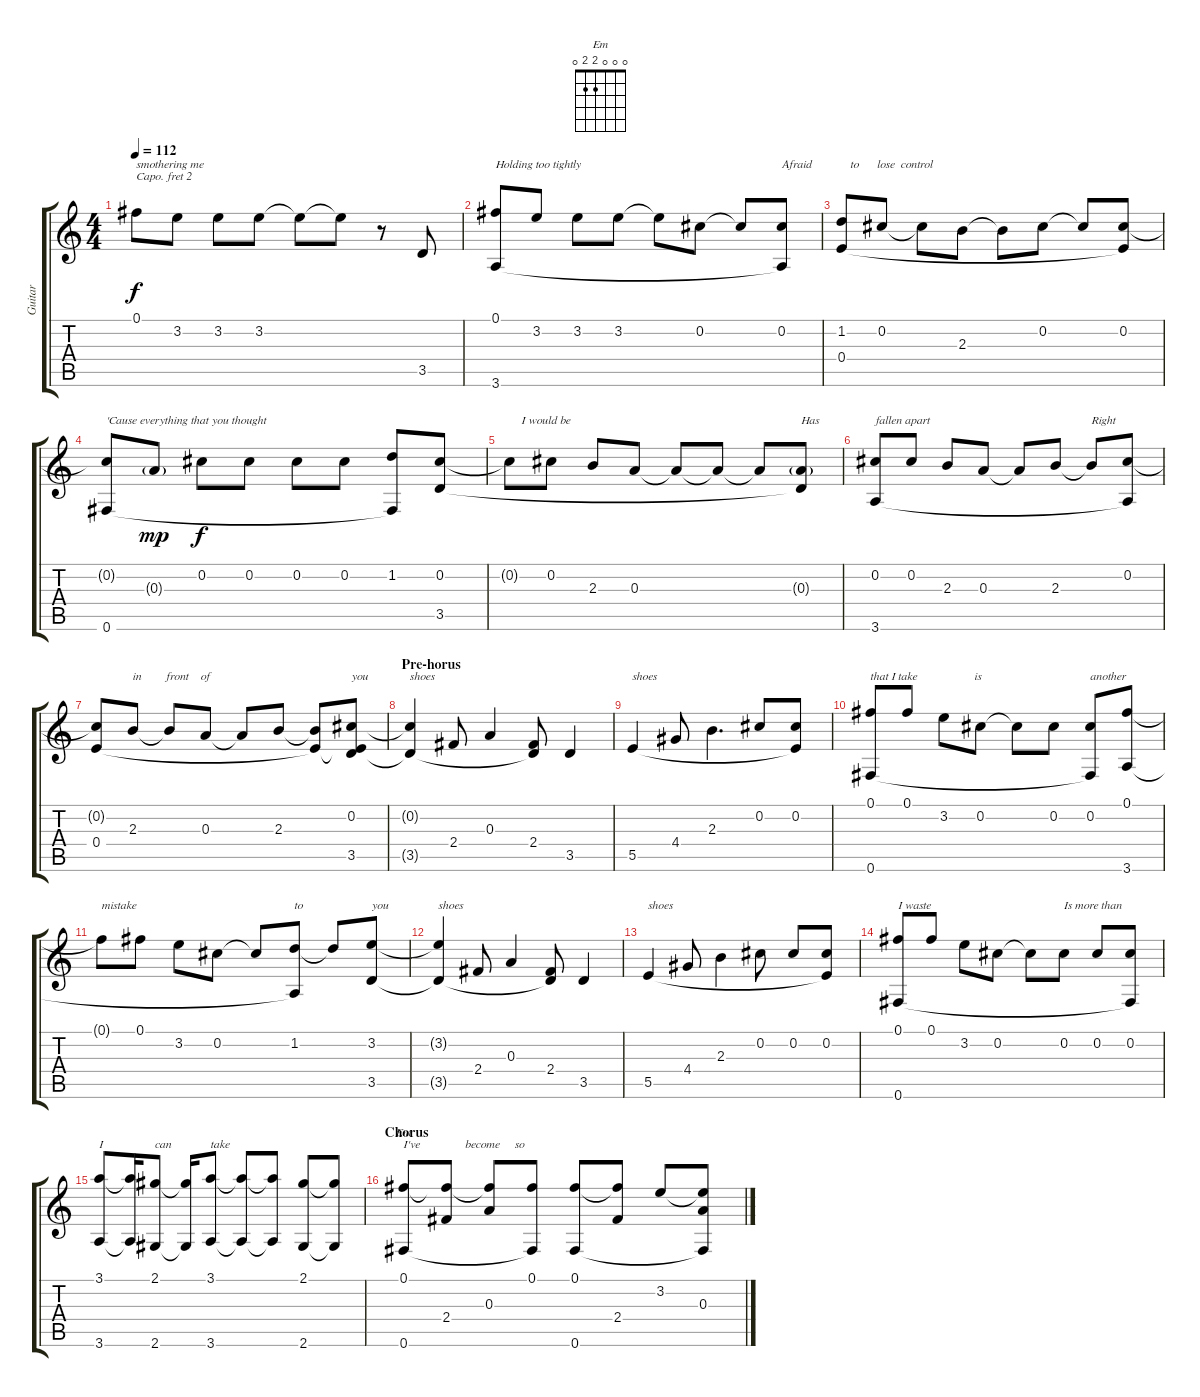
\track ("Guitar" "Guitar") {instrument acousticguitarsteel}
\staff {score tabs}
\capo 2
\tuning (E4 B3 G3 D3 A2 E2) {hide}
\chord ("Em" 0 0 0 2 2 0)
\ts (4 4)
\tempo 112
\clef g2
\ks c
0.1{t}.8{txt "smothering me" dy f} 3.2.8 3.2.8 3.2.8 3.2{t}.8 3.2{t}.8 r.8 3.5{t}.8 |
(0.1 3.6).8{txt "Holding too tightly"} 3.2.8 3.2.8 3.2.8 3.2{t}.8 0.2.8 0.2{t}.8 (0.2 3.6{t}).8{txt "Afraid"} |
(1.2 0.4).8{txt "   to      lose  control"} 0.2.8 0.2{t}.8 2.3.8 2.3{t}.8 0.2.8 0.2{t}.8 (0.2 0.4{t}).8 |
(0.2{t} 0.6).8{txt "'Cause everything that you thought"} 0.3{g}.8{dy mp} 0.2.8{dy f} 0.2.8 0.2.8 0.2.8 (1.2 0.6{t}).8 (0.2 3.5).8 |
0.2{t}.8{txt "    I would be"} 0.2.8 2.3.8 0.3.8 0.3{t}.8 0.3{t}.8 0.3{t}.8 (0.3{g} 3.5{t}).8{txt "Has"} |
(0.2 3.6).8{txt "fallen apart"} 0.2.8 2.3.8 0.3.8 0.3{t}.8 2.3.8 2.3{t}.8{txt "Right"} (0.2 3.6{t}).8 |
(0.2{t} 0.4).8 2.3.8{txt "in        front    of"} 2.3{t}.8 0.3.8 0.3{t}.8 2.3.8 (2.3{t} 0.4{t}).8 (0.2 0.4{t} 3.5).8{txt "you"} |
\section ("" "Pre-horus")
(0.2{t} 3.5{t}).4{txt "shoes"} 2.4.8 0.3.4 (2.4 3.5{t}).8 3.5.4 |
5.5.4{txt "shoes"} 4.4.8 2.3.4{d} 0.2.8 (0.2 5.5{t}).8 |
(0.1 0.6).8{txt "that I take                   is"} 0.1.8 3.2.8 0.2.8 0.2{t}.8 0.2.8 (0.2 0.6{t}).8{txt "another"} (0.1 3.6).8 |
0.1{t}.8{txt "mistake"} 0.1.8 3.2.8 0.2.8 0.2{t}.8 (1.2 3.6{t}).8{txt "to"} 1.2{t}.8 (3.2 3.5).8{txt "you"} |
(3.2{t} 3.5{t}).4{txt "shoes"} 2.4.8 0.3.4 (2.4 3.5{t}).8 3.5.4 |
5.5.4{txt "shoes"} 4.4.8 2.3.4 0.2.8 0.2.8 (0.2 5.5{t}).8 |
(0.1 0.6).8{txt "I waste"} 0.1.8 3.2.8 0.2.8 0.2{t}.8 0.2.8{txt "Is more than"} 0.2.8 (0.2 0.6{t}).8 |
(3.1 3.6).8{txt "I"} (3.1{t} 3.6{t}).16 (2.1 2.6).8{txt "can"} (2.1{t} 2.6{t}).16 (3.1 3.6).8{txt "take"} (3.1{t} 3.6{t}).8 (3.1{t} 3.6{t}).8 (2.1 2.6).8 (2.1{t} 2.6{t}).8 |
\section ("" "Chorus")
(0.1 0.6).8{ch "Em" txt "I've               become     so"} (0.1{t} 2.4).8 (0.1{t} 0.3).8 (0.1 0.6{t}).8 (0.1 0.6).8 (0.1{t} 2.4).8 3.2.8 (3.2{t} 0.3 0.6{t}).8
